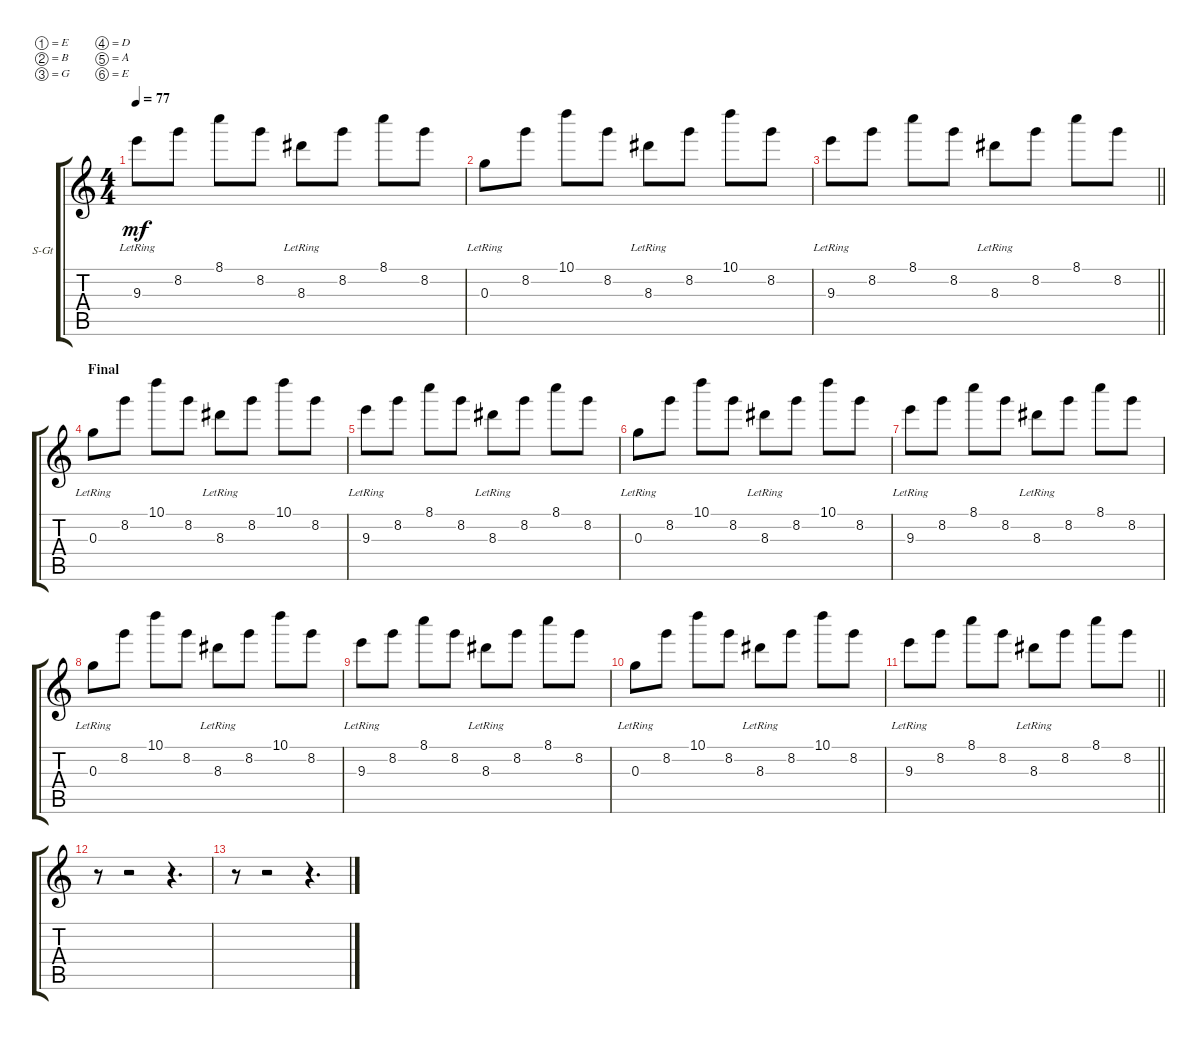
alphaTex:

\bracketExtendMode groupsimilarinstruments
\firstSystemTrackNameOrientation horizontal
\otherSystemsTrackNameOrientation horizontal
\track ("Keyboard [Vibraphone]" "S-Gt") {instrument vibraphone}
\staff {score tabs}
\tuning (E5 B4 G4 D4 A3 E3)
\displaytranspose 12
\ts (4 4)
\tempo 77
\clef g2
\ks c
9.3{lr}.8{dy mf} 8.2.8 8.1.8 8.2.8 8.3{lr}.8 8.2.8 8.1.8 8.2.8 |
0.3{lr}.8 8.2.8 10.1.8 8.2.8 8.3{lr}.8 8.2.8 10.1.8 8.2.8 |
\barLineRight lightlight
9.3{lr}.8 8.2.8 8.1.8 8.2.8 8.3{lr}.8 8.2.8 8.1.8 8.2.8 |
\section ("" "Final")
0.3{lr}.8 8.2.8 10.1.8 8.2.8 8.3{lr}.8 8.2.8 10.1.8 8.2.8 |
9.3{lr}.8 8.2.8 8.1.8 8.2.8 8.3{lr}.8 8.2.8 8.1.8 8.2.8 |
0.3{lr}.8 8.2.8 10.1.8 8.2.8 8.3{lr}.8 8.2.8 10.1.8 8.2.8 |
9.3{lr}.8 8.2.8 8.1.8 8.2.8 8.3{lr}.8 8.2.8 8.1.8 8.2.8 |
0.3{lr}.8 8.2.8 10.1.8 8.2.8 8.3{lr}.8 8.2.8 10.1.8 8.2.8 |
9.3{lr}.8 8.2.8 8.1.8 8.2.8 8.3{lr}.8 8.2.8 8.1.8 8.2.8 |
0.3{lr}.8 8.2.8 10.1.8 8.2.8 8.3{lr}.8 8.2.8 10.1.8 8.2.8 |
\barLineRight lightlight
9.3{lr}.8 8.2.8 8.1.8 8.2.8 8.3{lr}.8 8.2.8 8.1.8 8.2.8 |
r.8 r.2 r.4{d} |
r.8 r.2 r.4{d}
